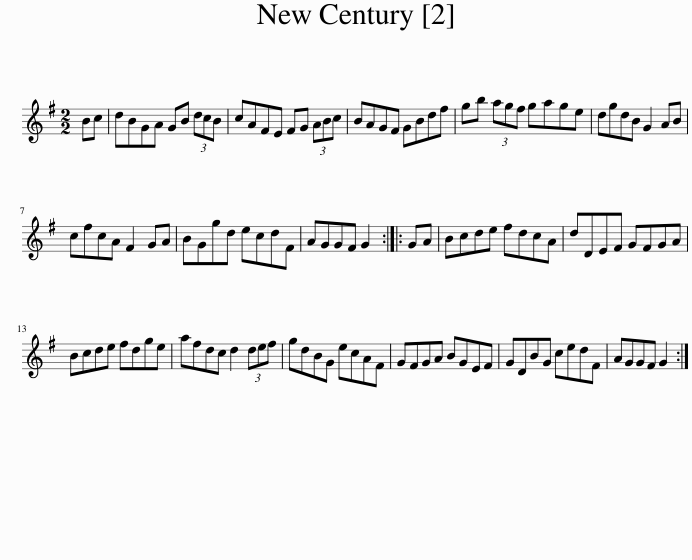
X:1
L:1/8
M:2/2
I:linebreak $
K:G
V:1 treble
V:1
 Bc | dBGA GB (3dcB | cAFE FG (3ABc | BAGF GBdf | gb (3agf gage | %5
 dgdB G2 AB |$ cfcA F2 GA | BGgd ecdF | AGGF G2 :: GA | %10
 Bcde fdcA | dDEF GFGA |$ Bcde fdge | afdc d2 (3def | gdBG ecAF | %15
 GFGA BGEF | GDBG cedF | AGGF G2 :| %18
